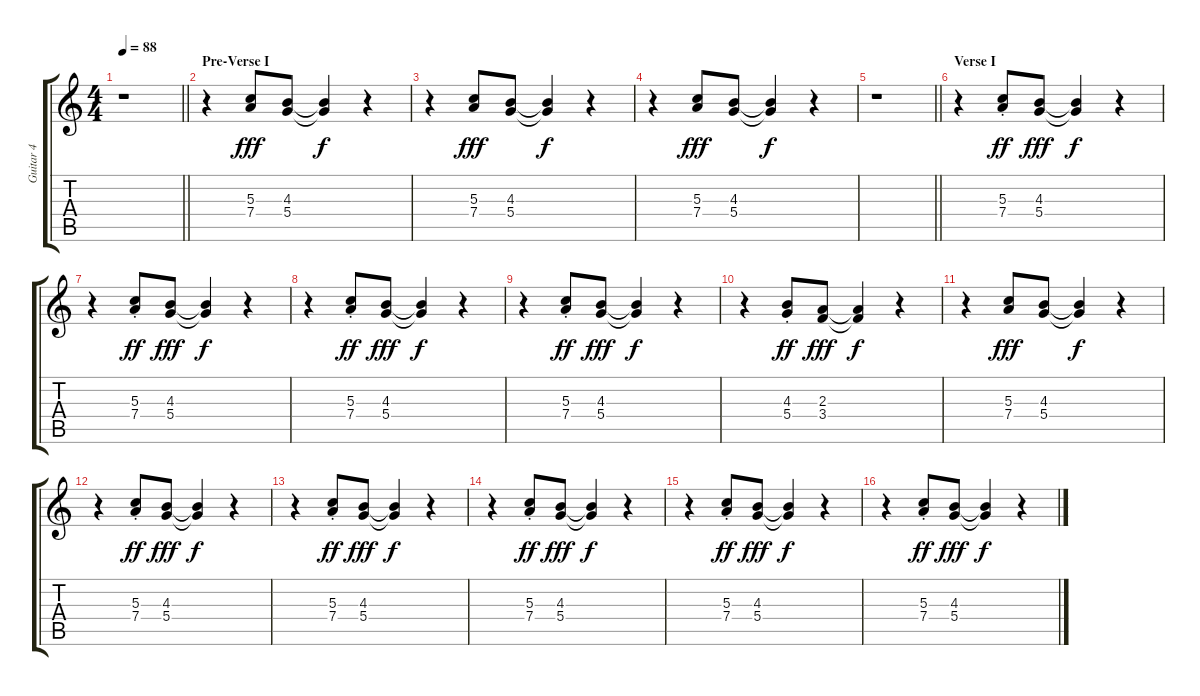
\track ("Guitar 4" "Guitar 4") {instrument electricguitarjazz}
\staff {score tabs}
\tuning (E4 B3 G3 D3 A2 E2) {hide}
\ts (4 4)
\tempo 88
\clef g2
\barLineRight lightlight
\ks c
r.1{dy fff} |
\section ("" "Pre-Verse I")
r.4 (5.3 7.4).8 (4.3 5.4).8 (4.3{t} 5.4{t}).4{dy f} r.4 |
r.4 (5.3 7.4).8{dy fff} (4.3 5.4).8 (4.3{t} 5.4{t}).4{dy f} r.4 |
r.4 (5.3 7.4).8{dy fff} (4.3 5.4).8 (4.3{t} 5.4{t}).4{dy f} r.4 |
\barLineRight lightlight
r.1 |
\section ("" "Verse I")
r.4 (5.3{st} 7.4{st}).8{dy ff} (4.3 5.4).8{dy fff} (4.3{t} 5.4{t}).4{dy f} r.4 |
r.4 (5.3{st} 7.4{st}).8{dy ff} (4.3 5.4).8{dy fff} (4.3{t} 5.4{t}).4{dy f} r.4 |
r.4 (5.3{st} 7.4{st}).8{dy ff} (4.3 5.4).8{dy fff} (4.3{t} 5.4{t}).4{dy f} r.4 |
r.4 (5.3{st} 7.4{st}).8{dy ff} (4.3 5.4).8{dy fff} (4.3{t} 5.4{t}).4{dy f} r.4 |
r.4 (4.3{st} 5.4{st}).8{dy ff} (2.3 3.4).8{dy fff} (2.3{t} 3.4{t}).4{dy f} r.4 |
r.4 (5.3 7.4).8{dy fff} (4.3 5.4).8 (4.3{t} 5.4{t}).4{dy f} r.4 |
r.4 (5.3{st} 7.4{st}).8{dy ff} (4.3 5.4).8{dy fff} (4.3{t} 5.4{t}).4{dy f} r.4 |
r.4 (5.3{st} 7.4{st}).8{dy ff} (4.3 5.4).8{dy fff} (4.3{t} 5.4{t}).4{dy f} r.4 |
r.4 (5.3{st} 7.4{st}).8{dy ff} (4.3 5.4).8{dy fff} (4.3{t} 5.4{t}).4{dy f} r.4 |
r.4 (5.3{st} 7.4{st}).8{dy ff} (4.3 5.4).8{dy fff} (4.3{t} 5.4{t}).4{dy f} r.4 |
r.4 (5.3{st} 7.4{st}).8{dy ff} (4.3 5.4).8{dy fff} (4.3{t} 5.4{t}).4{dy f} r.4
